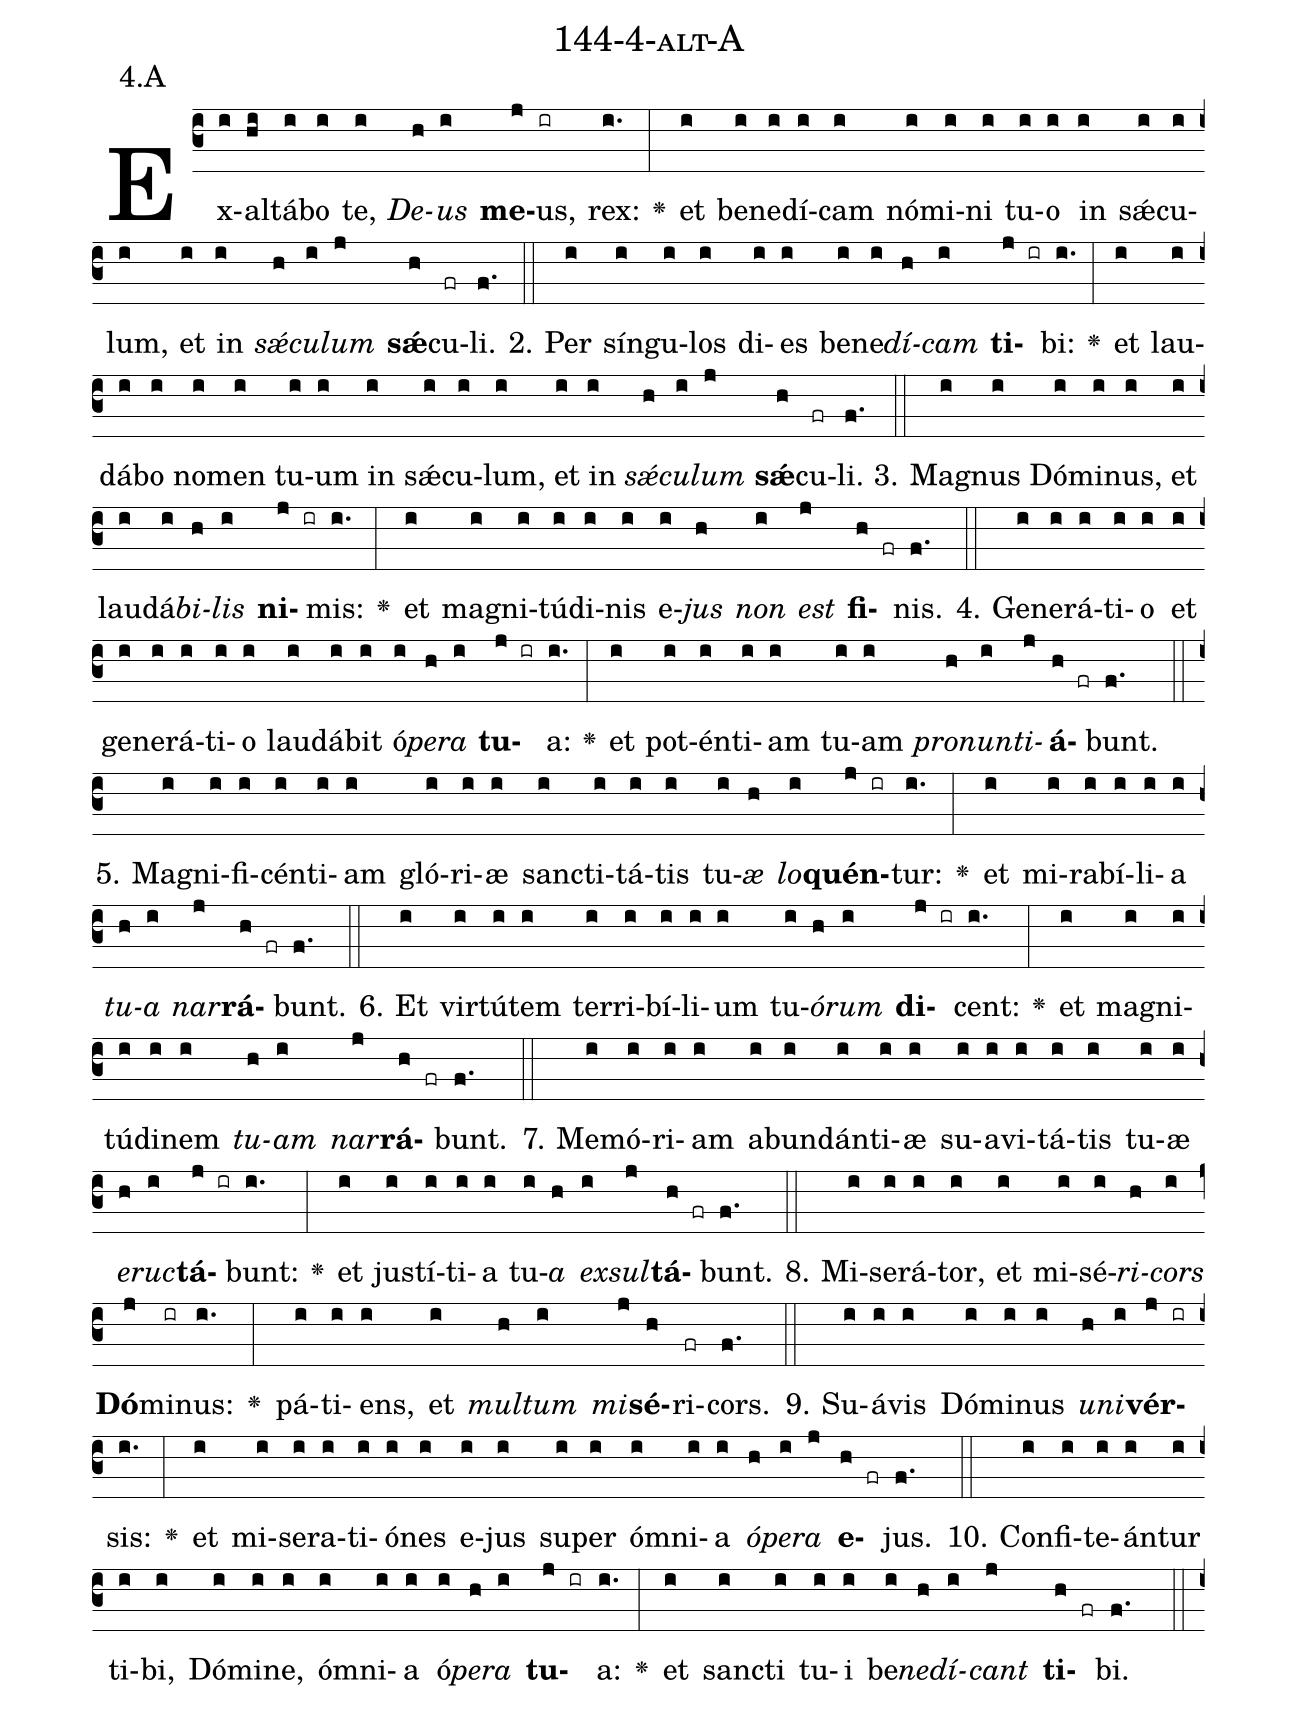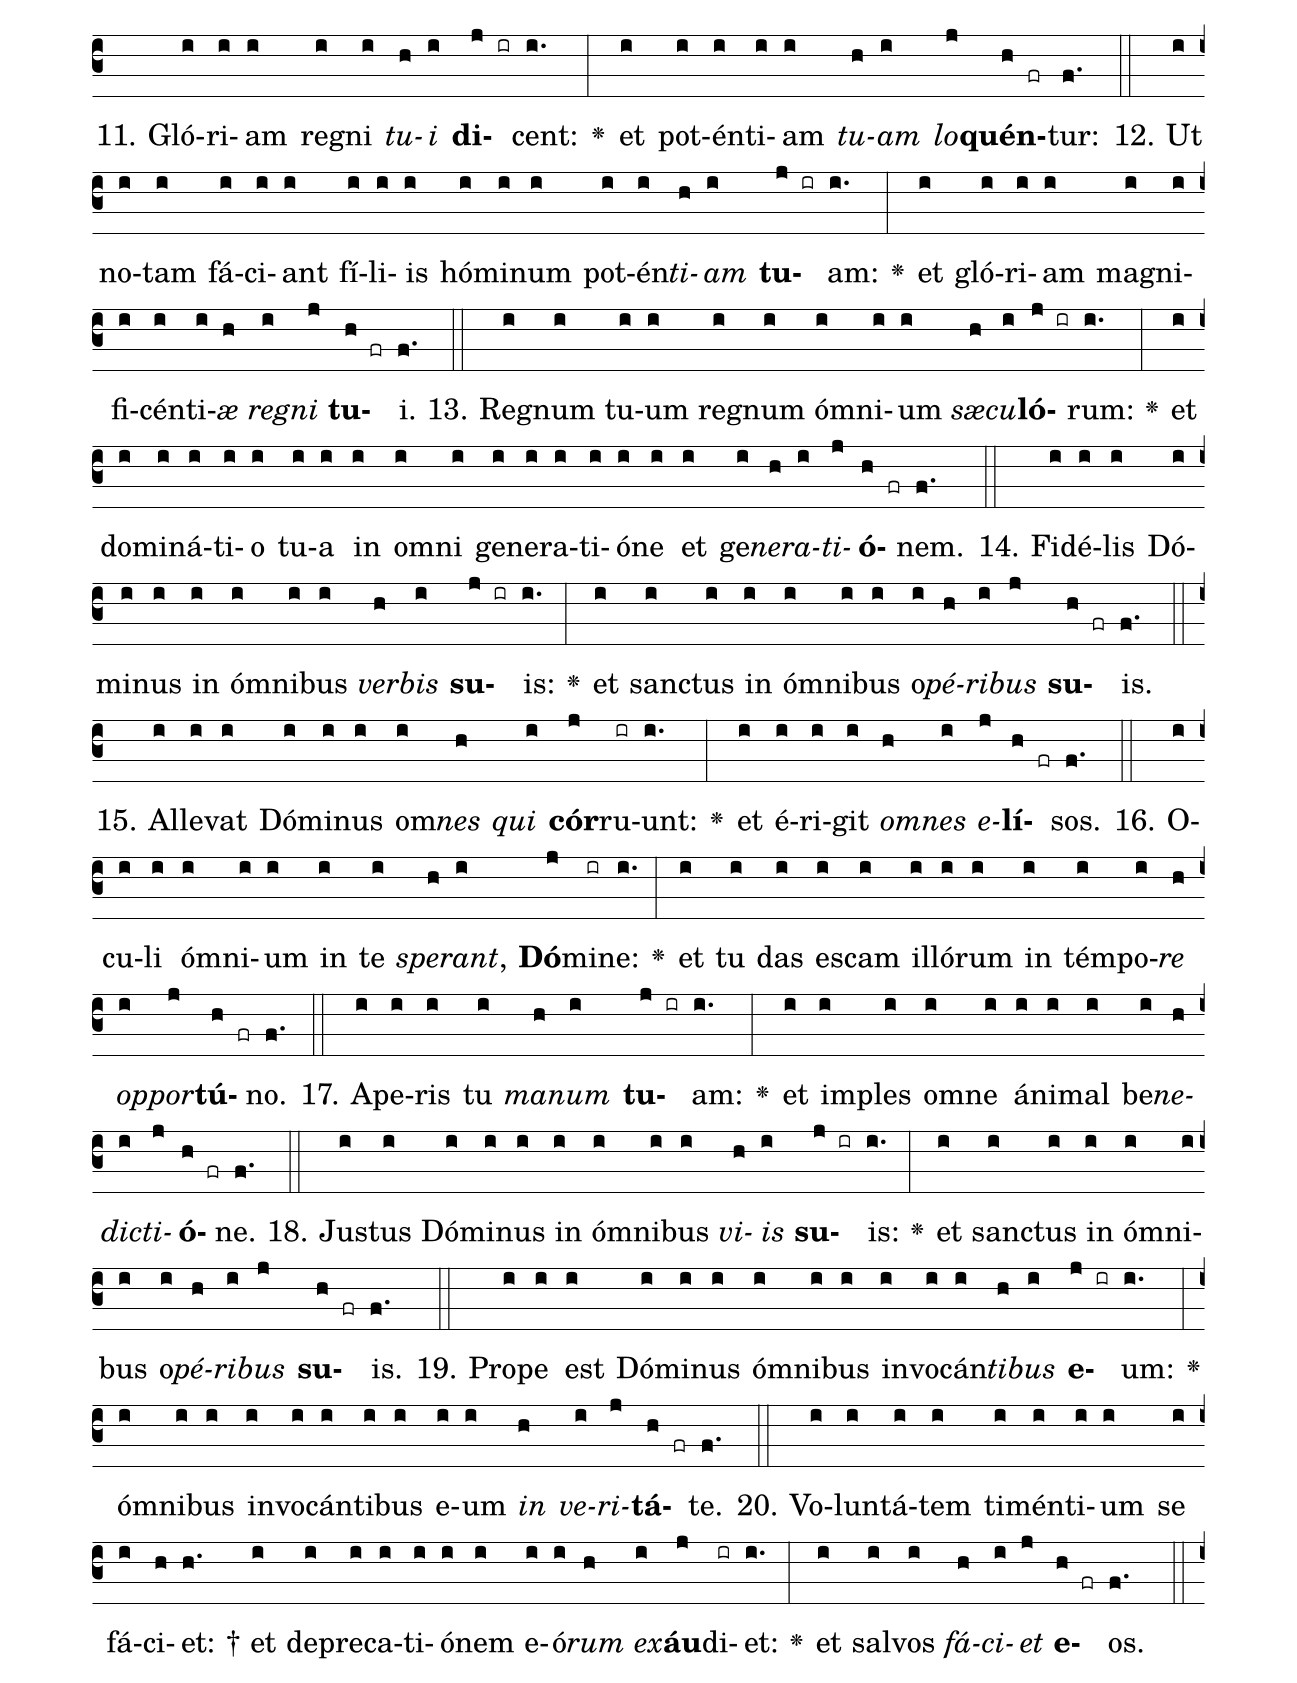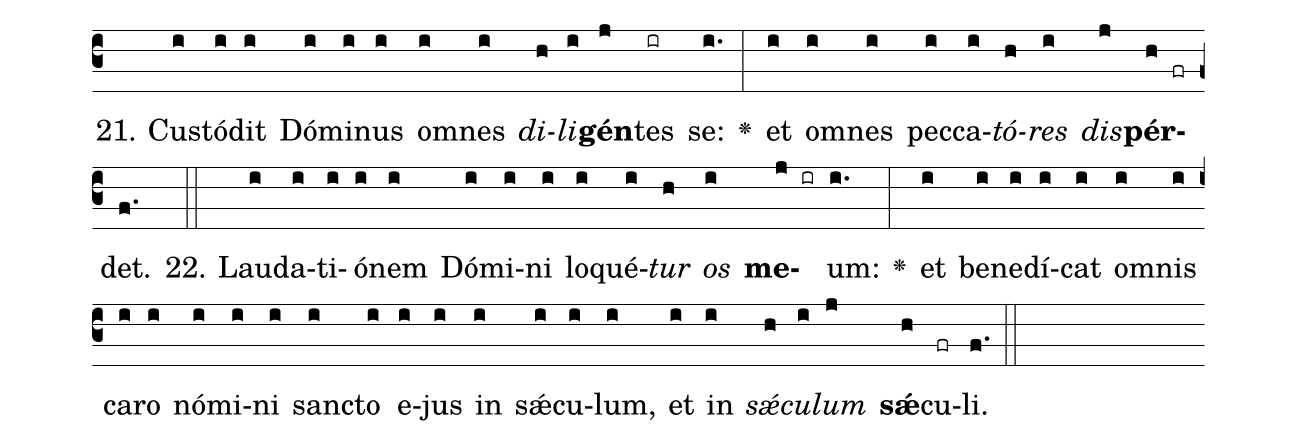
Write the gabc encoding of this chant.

name: 144-4-alt-A;
annotation: 4.A;
%%
(c3)Ex(i)al(hi)tá(i)bo(i) te,(i) <i>De</i>(h)<i>us</i>(i) <b>me</b>(j)us,(ir) rex:(i.) <v>\greheightstar</v>(:) et(i) be(i)ne(i)dí(i)cam(i) nó(i)mi(i)ni(i) tu(i)o(i) in(i) sǽ(i)cu(i)lum,(i) et(i) in(i) <i>sǽ</i>(h)<i>cu</i>(i)<i>lum</i>(j) <b>sǽ</b>(h)cu(fr)li.(f.) (::)
2. Per(i) sín(i)gu(i)los(i) di(i)es(i) be(i)ne(i)<i>dí</i>(h)<i>cam</i>(i) <b>ti</b>(j ir)bi:(i.) <v>\greheightstar</v>(:) et(i) lau(i)dá(i)bo(i) no(i)men(i) tu(i)um(i) in(i) sǽ(i)cu(i)lum,(i) et(i) in(i) <i>sǽ</i>(h)<i>cu</i>(i)<i>lum</i>(j) <b>sǽ</b>(h)cu(fr)li.(f.) (::)
3. Ma(i)gnus(i) Dó(i)mi(i)nus,(i) et(i) lau(i)dá(i)<i>bi</i>(h)<i>lis</i>(i) <b>ni</b>(j ir)mis:(i.) <v>\greheightstar</v>(:) et(i) ma(i)gni(i)tú(i)di(i)nis(i) e(i)<i>jus</i>(h) <i>non</i>(i) <i>est</i>(j) <b>fi</b>(h fr)nis.(f.) (::)
4. Ge(i)ne(i)rá(i)ti(i)o(i) et(i) ge(i)ne(i)rá(i)ti(i)o(i) lau(i)dá(i)bit(i) ó(i)<i>pe</i>(h)<i>ra</i>(i) <b>tu</b>(j ir)a:(i.) <v>\greheightstar</v>(:) et(i) pot(i)én(i)ti(i)am(i) tu(i)am(i) <i>pro</i>(h)<i>nun</i>(i)<i>ti</i>(j)<b>á</b>(h fr)bunt.(f.) (::)
5. Ma(i)gni(i)fi(i)cén(i)ti(i)am(i) gló(i)ri(i)æ(i) sanc(i)ti(i)tá(i)tis(i) tu(i)<i>æ</i>(h) <i>lo</i>(i)<b>quén</b>(j ir)tur:(i.) <v>\greheightstar</v>(:) et(i) mi(i)ra(i)bí(i)li(i)a(i) <i>tu</i>(h)<i>a</i>(i) <i>nar</i>(j)<b>rá</b>(h fr)bunt.(f.) (::)
6. Et(i) vir(i)tú(i)tem(i) ter(i)ri(i)bí(i)li(i)um(i) tu(i)<i>ó</i>(h)<i>rum</i>(i) <b>di</b>(j ir)cent:(i.) <v>\greheightstar</v>(:) et(i) ma(i)gni(i)tú(i)di(i)nem(i) <i>tu</i>(h)<i>am</i>(i) <i>nar</i>(j)<b>rá</b>(h fr)bunt.(f.) (::)
7. Me(i)mó(i)ri(i)am(i) ab(i)un(i)dán(i)ti(i)æ(i) su(i)a(i)vi(i)tá(i)tis(i) tu(i)æ(i) <i>e</i>(h)<i>ruc</i>(i)<b>tá</b>(j ir)bunt:(i.) <v>\greheightstar</v>(:) et(i) jus(i)tí(i)ti(i)a(i) tu(i)<i>a</i>(h) <i>ex</i>(i)<i>sul</i>(j)<b>tá</b>(h fr)bunt.(f.) (::)
8. Mi(i)se(i)rá(i)tor,(i) et(i) mi(i)sé(i)<i>ri</i>(h)<i>cors</i>(i) <b>Dó</b>(j)mi(ir)nus:(i.) <v>\greheightstar</v>(:) pá(i)ti(i)ens,(i) et(i) <i>mul</i>(h)<i>tum</i>(i) <i>mi</i>(j)<b>sé</b>(h)ri(fr)cors.(f.) (::)
9. Su(i)á(i)vis(i) Dó(i)mi(i)nus(i) <i>u</i>(h)<i>ni</i>(i)<b>vér</b>(j ir)sis:(i.) <v>\greheightstar</v>(:) et(i) mi(i)se(i)ra(i)ti(i)ó(i)nes(i) e(i)jus(i) su(i)per(i) óm(i)ni(i)a(i) <i>ó</i>(h)<i>pe</i>(i)<i>ra</i>(j) <b>e</b>(h fr)jus.(f.) (::)
10. Con(i)fi(i)te(i)án(i)tur(i) ti(i)bi,(i) Dó(i)mi(i)ne,(i) óm(i)ni(i)a(i) ó(i)<i>pe</i>(h)<i>ra</i>(i) <b>tu</b>(j ir)a:(i.) <v>\greheightstar</v>(:) et(i) sanc(i)ti(i) tu(i)i(i) be(i)<i>ne</i>(h)<i>dí</i>(i)<i>cant</i>(j) <b>ti</b>(h fr)bi.(f.) (::)
11. Gló(i)ri(i)am(i) re(i)gni(i) <i>tu</i>(h)<i>i</i>(i) <b>di</b>(j ir)cent:(i.) <v>\greheightstar</v>(:) et(i) pot(i)én(i)ti(i)am(i) <i>tu</i>(h)<i>am</i>(i) <i>lo</i>(j)<b>quén</b>(h fr)tur:(f.) (::)
12. Ut(i) no(i)tam(i) fá(i)ci(i)ant(i) fí(i)li(i)is(i) hó(i)mi(i)num(i) pot(i)én(i)<i>ti</i>(h)<i>am</i>(i) <b>tu</b>(j ir)am:(i.) <v>\greheightstar</v>(:) et(i) gló(i)ri(i)am(i) ma(i)gni(i)fi(i)cén(i)ti(i)<i>æ</i>(h) <i>re</i>(i)<i>gni</i>(j) <b>tu</b>(h fr)i.(f.) (::)
13. Re(i)gnum(i) tu(i)um(i) re(i)gnum(i) óm(i)ni(i)um(i) <i>sæ</i>(h)<i>cu</i>(i)<b>ló</b>(j ir)rum:(i.) <v>\greheightstar</v>(:) et(i) do(i)mi(i)ná(i)ti(i)o(i) tu(i)a(i) in(i) om(i)ni(i) ge(i)ne(i)ra(i)ti(i)ó(i)ne(i) et(i) ge(i)<i>ne</i>(h)<i>ra</i>(i)<i>ti</i>(j)<b>ó</b>(h fr)nem.(f.) (::)
14. Fi(i)dé(i)lis(i) Dó(i)mi(i)nus(i) in(i) óm(i)ni(i)bus(i) <i>ver</i>(h)<i>bis</i>(i) <b>su</b>(j ir)is:(i.) <v>\greheightstar</v>(:) et(i) sanc(i)tus(i) in(i) óm(i)ni(i)bus(i) o(i)<i>pé</i>(h)<i>ri</i>(i)<i>bus</i>(j) <b>su</b>(h fr)is.(f.) (::)
15. Al(i)le(i)vat(i) Dó(i)mi(i)nus(i) om(i)<i>nes</i>(h) <i>qui</i>(i) <b>cór</b>(j)ru(ir)unt:(i.) <v>\greheightstar</v>(:) et(i) é(i)ri(i)git(i) <i>om</i>(h)<i>nes</i>(i) <i>e</i>(j)<b>lí</b>(h fr)sos.(f.) (::)
16. O(i)cu(i)li(i) óm(i)ni(i)um(i) in(i) te(i) <i>spe</i>(h)<i>rant</i>,(i) <b>Dó</b>(j)mi(ir)ne:(i.) <v>\greheightstar</v>(:) et(i) tu(i) das(i) es(i)cam(i) il(i)ló(i)rum(i) in(i) tém(i)po(i)<i>re</i>(h) <i>op</i>(i)<i>por</i>(j)<b>tú</b>(h fr)no.(f.) (::)
17. A(i)pe(i)ris(i) tu(i) <i>ma</i>(h)<i>num</i>(i) <b>tu</b>(j ir)am:(i.) <v>\greheightstar</v>(:) et(i) im(i)ples(i) om(i)ne(i) á(i)ni(i)mal(i) be(i)<i>ne</i>(h)<i>dic</i>(i)<i>ti</i>(j)<b>ó</b>(h fr)ne.(f.) (::)
18. Jus(i)tus(i) Dó(i)mi(i)nus(i) in(i) óm(i)ni(i)bus(i) <i>vi</i>(h)<i>is</i>(i) <b>su</b>(j ir)is:(i.) <v>\greheightstar</v>(:) et(i) sanc(i)tus(i) in(i) óm(i)ni(i)bus(i) o(i)<i>pé</i>(h)<i>ri</i>(i)<i>bus</i>(j) <b>su</b>(h fr)is.(f.) (::)
19. Pro(i)pe(i) est(i) Dó(i)mi(i)nus(i) óm(i)ni(i)bus(i) in(i)vo(i)cán(i)<i>ti</i>(h)<i>bus</i>(i) <b>e</b>(j ir)um:(i.) <v>\greheightstar</v>(:) óm(i)ni(i)bus(i) in(i)vo(i)cán(i)ti(i)bus(i) e(i)um(i) <i>in</i>(h) <i>ve</i>(i)<i>ri</i>(j)<b>tá</b>(h fr)te.(f.) (::)
20. Vo(i)lun(i)tá(i)tem(i) ti(i)mén(i)ti(i)um(i) se(i) fá(i)ci(h)et: †(h.) et(i) de(i)pre(i)ca(i)ti(i)ó(i)nem(i) e(i)ó(i)<i>rum</i>(h) <i>ex</i>(i)<b>áu</b>(j)di(ir)et:(i.) <v>\greheightstar</v>(:) et(i) sal(i)vos(i) <i>fá</i>(h)<i>ci</i>(i)<i>et</i>(j) <b>e</b>(h fr)os.(f.) (::)
21. Cus(i)tó(i)dit(i) Dó(i)mi(i)nus(i) om(i)nes(i) <i>di</i>(h)<i>li</i>(i)<b>gén</b>(j)tes(ir) se:(i.) <v>\greheightstar</v>(:) et(i) om(i)nes(i) pec(i)ca(i)<i>tó</i>(h)<i>res</i>(i) <i>dis</i>(j)<b>pér</b>(h fr)det.(f.) (::)
22. Lau(i)da(i)ti(i)ó(i)nem(i) Dó(i)mi(i)ni(i) lo(i)qué(i)<i>tur</i>(h) <i>os</i>(i) <b>me</b>(j ir)um:(i.) <v>\greheightstar</v>(:) et(i) be(i)ne(i)dí(i)cat(i) om(i)nis(i) ca(i)ro(i) nó(i)mi(i)ni(i) sanc(i)to(i) e(i)jus(i) in(i) sǽ(i)cu(i)lum,(i) et(i) in(i) <i>sǽ</i>(h)<i>cu</i>(i)<i>lum</i>(j) <b>sǽ</b>(h)cu(fr)li.(f.) (::)
